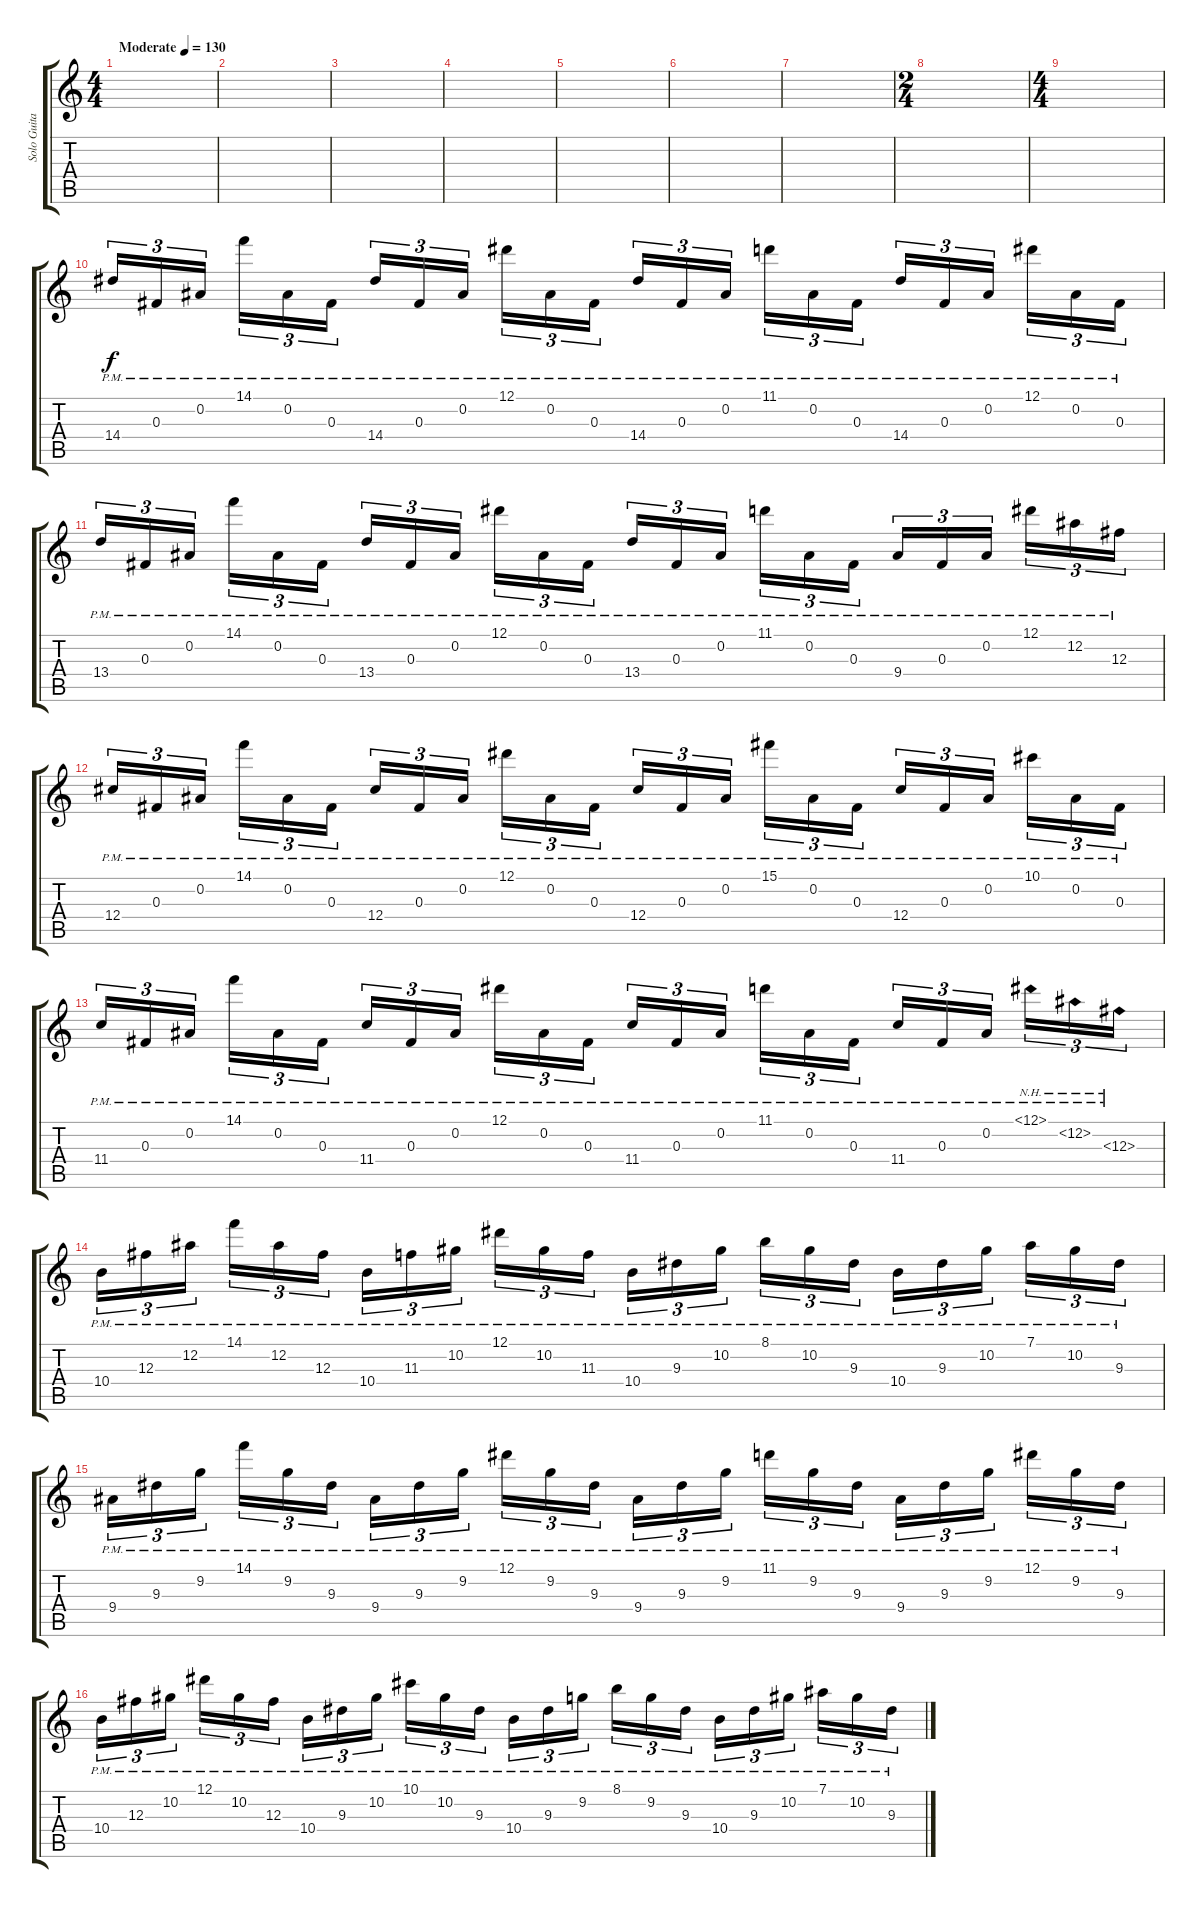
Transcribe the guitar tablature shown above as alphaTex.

\track ("Solo Guitar/Fills" "Solo Guita") {instrument overdrivenguitar}
\staff {score tabs}
\tuning (Eb4 Bb3 Gb3 Db3 Ab2 Eb2) {hide}
\ts (4 4)
\tempo (130 "Moderate")
\tempo 43
\tempo (130 "Moderate")
\clef g2
\ks c
|
|
|
|
|
|
|
\ts (2 4)
|
\ts (4 4)
|
14.4{pm}.16{tu (3 2)} 0.3{pm}.16{tu (3 2)} 0.2{pm}.16{tu (3 2) beam splitsecondary} 14.1{pm}.16{tu (3 2)} 0.2{pm}.16{tu (3 2)} 0.3{pm}.16{tu (3 2)} 14.4{pm}.16{tu (3 2)} 0.3{pm}.16{tu (3 2)} 0.2{pm}.16{tu (3 2) beam splitsecondary} 12.1{pm}.16{tu (3 2)} 0.2{pm}.16{tu (3 2)} 0.3{pm}.16{tu (3 2)} 14.4{pm}.16{tu (3 2)} 0.3{pm}.16{tu (3 2)} 0.2{pm}.16{tu (3 2) beam splitsecondary} 11.1{pm}.16{tu (3 2)} 0.2{pm}.16{tu (3 2)} 0.3{pm}.16{tu (3 2)} 14.4{pm}.16{tu (3 2)} 0.3{pm}.16{tu (3 2)} 0.2{pm}.16{tu (3 2) beam splitsecondary} 12.1{pm}.16{tu (3 2)} 0.2{pm}.16{tu (3 2)} 0.3{pm}.16{tu (3 2)} |
13.4{pm}.16{tu (3 2)} 0.3{pm}.16{tu (3 2)} 0.2{pm}.16{tu (3 2) beam splitsecondary} 14.1{pm}.16{tu (3 2)} 0.2{pm}.16{tu (3 2)} 0.3{pm}.16{tu (3 2)} 13.4{pm}.16{tu (3 2)} 0.3{pm}.16{tu (3 2)} 0.2{pm}.16{tu (3 2) beam splitsecondary} 12.1{pm}.16{tu (3 2)} 0.2{pm}.16{tu (3 2)} 0.3{pm}.16{tu (3 2)} 13.4{pm}.16{tu (3 2)} 0.3{pm}.16{tu (3 2)} 0.2{pm}.16{tu (3 2) beam splitsecondary} 11.1{pm}.16{tu (3 2)} 0.2{pm}.16{tu (3 2)} 0.3{pm}.16{tu (3 2)} 9.4{pm}.16{tu (3 2)} 0.3{pm}.16{tu (3 2)} 0.2{pm}.16{tu (3 2) beam splitsecondary} 12.1{pm}.16{tu (3 2)} 12.2{pm}.16{tu (3 2)} 12.3{pm}.16{tu (3 2)} |
12.4{pm}.16{tu (3 2)} 0.3{pm}.16{tu (3 2)} 0.2{pm}.16{tu (3 2) beam splitsecondary} 14.1{pm}.16{tu (3 2)} 0.2{pm}.16{tu (3 2)} 0.3{pm}.16{tu (3 2)} 12.4{pm}.16{tu (3 2)} 0.3{pm}.16{tu (3 2)} 0.2{pm}.16{tu (3 2) beam splitsecondary} 12.1{pm}.16{tu (3 2)} 0.2{pm}.16{tu (3 2)} 0.3{pm}.16{tu (3 2)} 12.4{pm}.16{tu (3 2)} 0.3{pm}.16{tu (3 2)} 0.2{pm}.16{tu (3 2) beam splitsecondary} 15.1{pm}.16{tu (3 2)} 0.2{pm}.16{tu (3 2)} 0.3{pm}.16{tu (3 2)} 12.4{pm}.16{tu (3 2)} 0.3{pm}.16{tu (3 2)} 0.2{pm}.16{tu (3 2) beam splitsecondary} 10.1{pm}.16{tu (3 2)} 0.2{pm}.16{tu (3 2)} 0.3{pm}.16{tu (3 2)} |
11.4{pm}.16{tu (3 2)} 0.3{pm}.16{tu (3 2)} 0.2{pm}.16{tu (3 2) beam splitsecondary} 14.1{pm}.16{tu (3 2)} 0.2{pm}.16{tu (3 2)} 0.3{pm}.16{tu (3 2)} 11.4{pm}.16{tu (3 2)} 0.3{pm}.16{tu (3 2)} 0.2{pm}.16{tu (3 2) beam splitsecondary} 12.1{pm}.16{tu (3 2)} 0.2{pm}.16{tu (3 2)} 0.3{pm}.16{tu (3 2)} 11.4{pm}.16{tu (3 2)} 0.3{pm}.16{tu (3 2)} 0.2{pm}.16{tu (3 2) beam splitsecondary} 11.1{pm}.16{tu (3 2)} 0.2{pm}.16{tu (3 2)} 0.3{pm}.16{tu (3 2)} 11.4{pm}.16{tu (3 2)} 0.3{pm}.16{tu (3 2)} 0.2{pm}.16{tu (3 2) beam splitsecondary} 12.1{nh pm}.16{tu (3 2)} 12.2{nh pm}.16{tu (3 2)} 12.3{nh pm}.16{tu (3 2)} |
10.4{pm}.16{tu (3 2)} 12.3{pm}.16{tu (3 2)} 12.2{pm}.16{tu (3 2) beam splitsecondary} 14.1{pm}.16{tu (3 2)} 12.2{pm}.16{tu (3 2)} 12.3{pm}.16{tu (3 2)} 10.4{pm}.16{tu (3 2)} 11.3{pm}.16{tu (3 2)} 10.2{pm}.16{tu (3 2) beam splitsecondary} 12.1{pm}.16{tu (3 2)} 10.2{pm}.16{tu (3 2)} 11.3{pm}.16{tu (3 2)} 10.4{pm}.16{tu (3 2)} 9.3{pm}.16{tu (3 2)} 10.2{pm}.16{tu (3 2) beam splitsecondary} 8.1{pm}.16{tu (3 2)} 10.2{pm}.16{tu (3 2)} 9.3{pm}.16{tu (3 2)} 10.4{pm}.16{tu (3 2)} 9.3{pm}.16{tu (3 2)} 10.2{pm}.16{tu (3 2) beam splitsecondary} 7.1{pm}.16{tu (3 2)} 10.2{pm}.16{tu (3 2)} 9.3{pm}.16{tu (3 2)} |
9.4{pm}.16{tu (3 2)} 9.3{pm}.16{tu (3 2)} 9.2{pm}.16{tu (3 2) beam splitsecondary} 14.1{pm}.16{tu (3 2)} 9.2{pm}.16{tu (3 2)} 9.3{pm}.16{tu (3 2)} 9.4{pm}.16{tu (3 2)} 9.3{pm}.16{tu (3 2)} 9.2{pm}.16{tu (3 2) beam splitsecondary} 12.1{pm}.16{tu (3 2)} 9.2{pm}.16{tu (3 2)} 9.3{pm}.16{tu (3 2)} 9.4{pm}.16{tu (3 2)} 9.3{pm}.16{tu (3 2)} 9.2{pm}.16{tu (3 2) beam splitsecondary} 11.1{pm}.16{tu (3 2)} 9.2{pm}.16{tu (3 2)} 9.3{pm}.16{tu (3 2)} 9.4{pm}.16{tu (3 2)} 9.3{pm}.16{tu (3 2)} 9.2{pm}.16{tu (3 2) beam splitsecondary} 12.1{pm}.16{tu (3 2)} 9.2{pm}.16{tu (3 2)} 9.3{pm}.16{tu (3 2)} |
10.4{pm}.16{tu (3 2)} 12.3{pm}.16{tu (3 2)} 10.2{pm}.16{tu (3 2) beam splitsecondary} 12.1{pm}.16{tu (3 2)} 10.2{pm}.16{tu (3 2)} 12.3{pm}.16{tu (3 2)} 10.4{pm}.16{tu (3 2)} 9.3{pm}.16{tu (3 2)} 10.2{pm}.16{tu (3 2) beam splitsecondary} 10.1{pm}.16{tu (3 2)} 10.2{pm}.16{tu (3 2)} 9.3{pm}.16{tu (3 2)} 10.4{pm}.16{tu (3 2)} 9.3{pm}.16{tu (3 2)} 9.2{pm}.16{tu (3 2) beam splitsecondary} 8.1{pm}.16{tu (3 2)} 9.2{pm}.16{tu (3 2)} 9.3{pm}.16{tu (3 2)} 10.4{pm}.16{tu (3 2)} 9.3{pm}.16{tu (3 2)} 10.2{pm}.16{tu (3 2) beam splitsecondary} 7.1{pm}.16{tu (3 2)} 10.2{pm}.16{tu (3 2)} 9.3{pm}.16{tu (3 2)}
